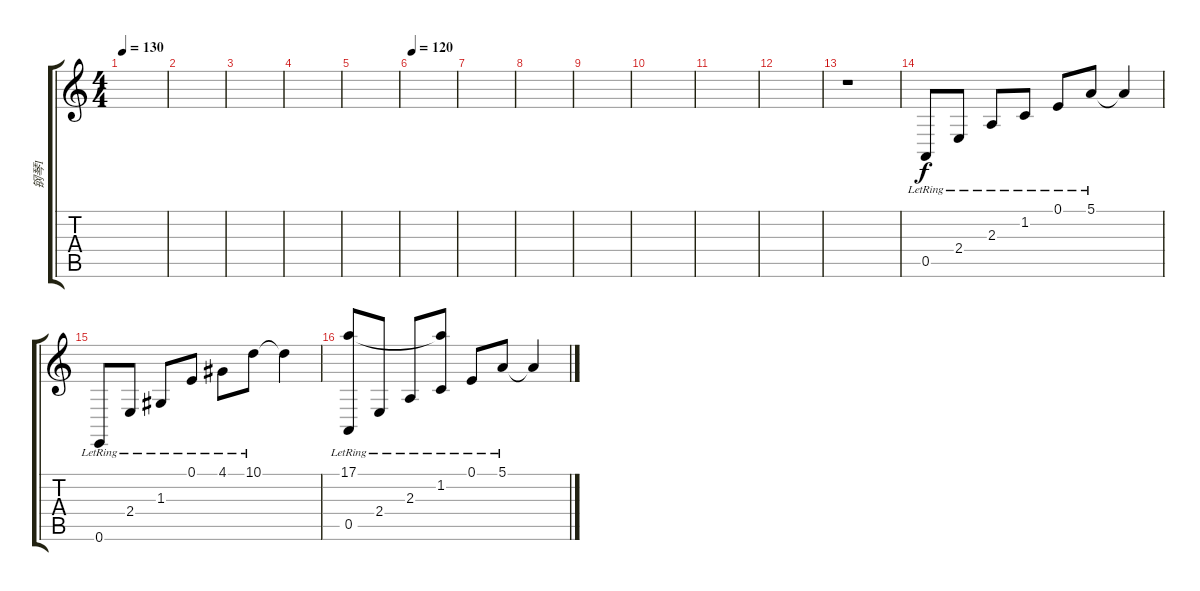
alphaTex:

\track ("钢琴1" "钢琴1") {instrument acousticgrandpiano}
\staff {score tabs}
\tuning (E4 B3 G3 D3 A2 E2) {hide}
\ts (4 4)
\tempo 130
\clef g2
\ks c
|
|
|
|
|
\tempo 120
|
|
|
|
|
|
|
r.1 |
0.5{lr}.8 2.4{lr}.8 2.3{lr}.8 1.2{lr}.8 0.1{lr}.8 5.1{lr}.8 5.1{t}.4 |
0.6{lr}.8 2.4{lr}.8 1.3{lr}.8 0.1{lr}.8 4.1{lr}.8 10.1{lr}.8 10.1{t}.4 |
(17.1{lr} 0.5{lr}).8 2.4{lr}.8 2.3{lr}.8 (17.1{t} 1.2{lr}).8 0.1{lr}.8 5.1{lr}.8 5.1{t}.4
